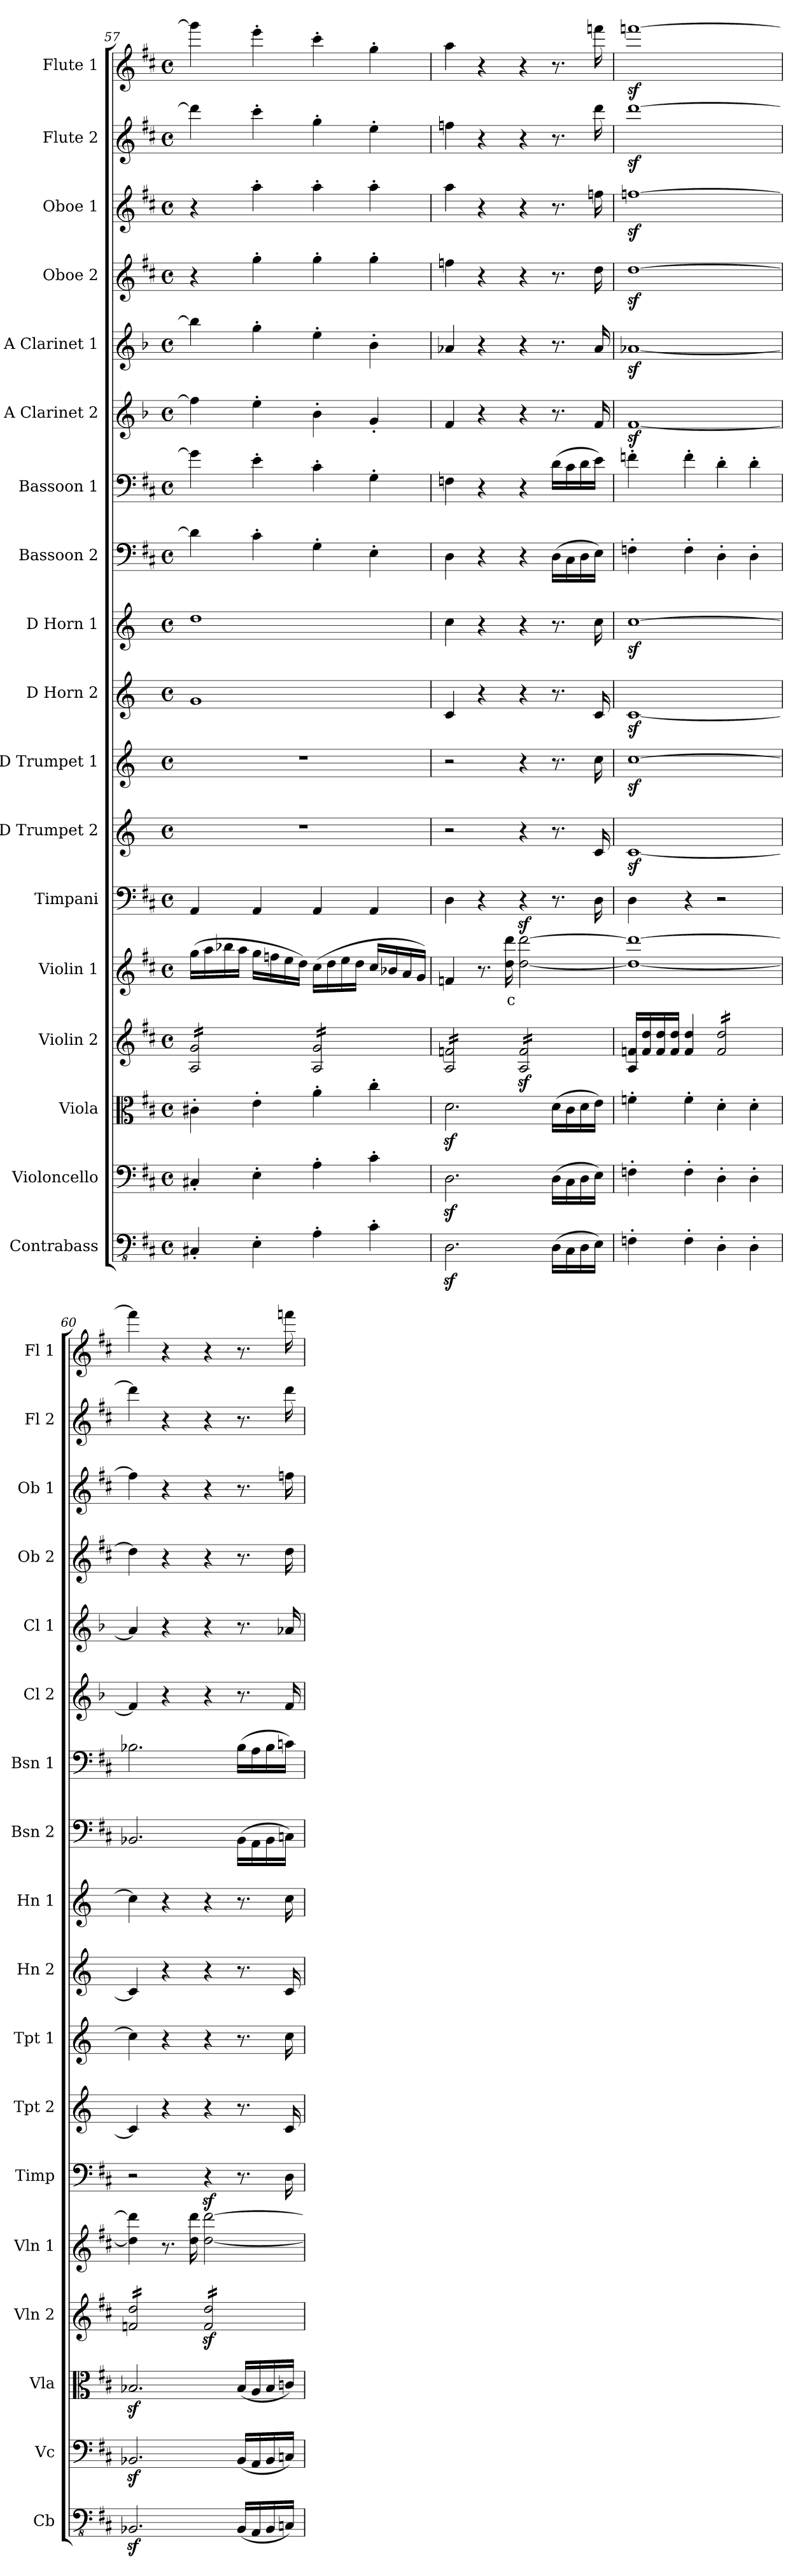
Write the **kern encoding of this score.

**kern	**kern	**kern	**kern	**kern	**text	**kern	**kern	**kern	**kern	**kern	**kern	**kern	**kern	**kern	**kern	**kern	**kern	**kern
*part18	*part17	*part16	*part15	*part14	*part14	*part13	*part12	*part11	*part10	*part9	*part8	*part7	*part6	*part5	*part4	*part3	*part2	*part1
*staff18	*staff17	*staff16	*staff15	*staff14	*staff14	*staff13	*staff12	*staff11	*staff10	*staff9	*staff8	*staff7	*staff6	*staff5	*staff4	*staff3	*staff2	*staff1
*I"Contrabass	*I"Violoncello	*I"Viola	*I"Violin 2	*I"Violin 1	*	*I"Timpani	*I"D Trumpet 2	*I"D Trumpet 1	*I"D Horn 2	*I"D Horn 1	*I"Bassoon 2	*I"Bassoon 1	*I"A Clarinet 2	*I"A Clarinet 1	*I"Oboe 2	*I"Oboe 1	*I"Flute 2	*I"Flute 1
*I'Cb	*I'Vc	*I'Vla	*I'Vln 2	*I'Vln 1	*	*I'Timp	*I'Tpt 2	*I'Tpt 1	*I'Hn 2	*I'Hn 1	*I'Bsn 2	*I'Bsn 1	*I'Cl 2	*I'Cl 1	*I'Ob 2	*I'Ob 1	*I'Fl 2	*I'Fl 1
*clefFv4	*clefF4	*clefC3	*clefG2	*clefG2	*	*clefF4	*clefG2	*clefG2	*clefG2	*clefG2	*clefF4	*clefF4	*clefG2	*clefG2	*clefG2	*clefG2	*clefG2	*clefG2
*	*	*	*	*	*	*	*ITrd-1c-2	*ITrd-1c-2	*ITrd6c10	*ITrd6c10	*	*	*ITrd2c3	*ITrd2c3	*	*	*	*
*k[f#c#]	*k[f#c#]	*k[f#c#]	*k[f#c#]	*k[f#c#]	*	*k[f#c#]	*k[f#c#]	*k[f#c#]	*k[f#c#]	*k[f#c#]	*k[f#c#]	*k[f#c#]	*k[f#c#]	*k[f#c#]	*k[f#c#]	*k[f#c#]	*k[f#c#]	*k[f#c#]
*M4/4	*M4/4	*M4/4	*M4/4	*M4/4	*	*M4/4	*M4/4	*M4/4	*M4/4	*M4/4	*M4/4	*M4/4	*M4/4	*M4/4	*M4/4	*M4/4	*M4/4	*M4/4
*met(c)	*met(c)	*met(c)	*met(c)	*met(c)	*	*met(c)	*met(c)	*met(c)	*met(c)	*met(c)	*met(c)	*met(c)	*met(c)	*met(c)	*met(c)	*met(c)	*met(c)	*met(c)
=57	=57	=57	=57	=57	=57	=57	=57	=57	=57	=57	=57	=57	=57	=57	=57	=57	=57	=57
*	*	*	*tremolo	*	*	*	*	*	*	*	*	*	*	*	*	*	*	*
4CC#X'/	4C#X'/	4c#X'\	16A/ 16g/LL	(16gg\LL	.	4AA/	1r	1r	1A	1e	4d\]	4g\]	4dd\]	4gg\]	4r	4r	4ddd\]	4ggg\]
.	.	.	16A/ 16g/	16aa\	.	.	.	.	.	.	.	.	.	.	.	.	.	.
.	.	.	16A/ 16g/	16bb-X\	.	.	.	.	.	.	.	.	.	.	.	.	.	.
.	.	.	16A/ 16g/	16aa\JJ	.	.	.	.	.	.	.	.	.	.	.	.	.	.
4EE'\	4E'\	4e'\	16A/ 16g/	16gg\LL	.	4AA/	.	.	.	.	4c#'\	4e'\	4cc#'\	4ee'\	4gg'\	4aa'\	4ccc#'\	4eee'\
.	.	.	16A/ 16g/	16ffn\	.	.	.	.	.	.	.	.	.	.	.	.	.	.
.	.	.	16A/ 16g/	16ee\	.	.	.	.	.	.	.	.	.	.	.	.	.	.
.	.	.	16A/ 16g/JJ	16dd\JJ)	.	.	.	.	.	.	.	.	.	.	.	.	.	.
4AA'\	4A'\	4a'\	16A/ 16g/LL	(16cc#\LL	.	4AA/	.	.	.	.	4G'\	4c#'\	4g'\	4cc#'\	4gg'\	4aa'\	4gg'\	4ccc#'\
.	.	.	16A/ 16g/	16dd\	.	.	.	.	.	.	.	.	.	.	.	.	.	.
.	.	.	16A/ 16g/	16ee\	.	.	.	.	.	.	.	.	.	.	.	.	.	.
.	.	.	16A/ 16g/	16dd\JJ	.	.	.	.	.	.	.	.	.	.	.	.	.	.
4C#'\	4c#'\	4cc#'\	16A/ 16g/	16cc#/LL	.	4AA/	.	.	.	.	4E'\	4G'\	4e'/	4g'\	4gg'\	4aa'\	4ee'\	4gg'\
.	.	.	16A/ 16g/	16b-X/	.	.	.	.	.	.	.	.	.	.	.	.	.	.
.	.	.	16A/ 16g/	16a/	.	.	.	.	.	.	.	.	.	.	.	.	.	.
.	.	.	16A/ 16g/JJ	16g/JJ)	.	.	.	.	.	.	.	.	.	.	.	.	.	.
!!LO:PB:g=z
=58	=58	=58	=58	=58	=58	=58	=58	=58	=58	=58	=58	=58	=58	=58	=58	=58	=58	=58
2.DDz<\	2.Dz<\	2.dz<\	16A/ 16fn/LL	4fn/	.	4D\	2r	2r	4D/	4d\	4D\	4Fn\	4d/	4fn/	4ffn\	4aa\	4ffn\	4aa\
.	.	.	16A/ 16fn/	.	.	.	.	.	.	.	.	.	.	.	.	.	.	.
.	.	.	16A/ 16fn/	.	.	.	.	.	.	.	.	.	.	.	.	.	.	.
.	.	.	16A/ 16fn/	.	.	.	.	.	.	.	.	.	.	.	.	.	.	.
.	.	.	16A/ 16fn/	8.r	.	4r	.	.	4r	4r	4r	4r	4r	4r	4r	4r	4r	4r
.	.	.	16A/ 16fn/	.	.	.	.	.	.	.	.	.	.	.	.	.	.	.
.	.	.	16A/ 16fn/	.	.	.	.	.	.	.	.	.	.	.	.	.	.	.
!	!	!	!	!	!LO:LY:b:color=#FF0000	!	!	!	!	!	!	!	!	!	!	!	!	!
.	.	.	16A/ 16fn/JJ	16dd\ 16ddd\	c	.	.	.	.	.	.	.	.	.	.	.	.	.
.	.	.	16A/z< 16f/z<LL	[2dd\z< [2ddd\z<	.	4r	4r	4r	4r	4r	4r	4r	4r	4r	4r	4r	4r	4r
.	.	.	16A/z< 16f/z<	.	.	.	.	.	.	.	.	.	.	.	.	.	.	.
.	.	.	16A/z< 16f/z<	.	.	.	.	.	.	.	.	.	.	.	.	.	.	.
.	.	.	16A/z< 16f/z<	.	.	.	.	.	.	.	.	.	.	.	.	.	.	.
(16DD\LL	(16D\LL	(16d\LL	16A/z< 16f/z<	.	.	8.r	8.r	8.r	8.r	8.r	(16D\LL	(16d\LL	8.r	8.r	8.r	8.r	8.r	8.r
16CC#\	16C#\	16c#\	16A/z< 16f/z<	.	.	.	.	.	.	.	16C#\	16c#\	.	.	.	.	.	.
16DD\	16D\	16d\	16A/z< 16f/z<	.	.	.	.	.	.	.	16D\	16d\	.	.	.	.	.	.
16EE\JJ)	16E\JJ)	16e\JJ)	16A/z< 16f/z<JJ	.	.	16D\	16d/	16dd\	16D/	16d\	16E\JJ)	16e\JJ)	16d/	16f/	16dd\	16ffn\	16ddd\	16fffn\
*	*	*	*Xtremolo	*	*	*	*	*	*	*	*	*	*	*	*	*	*	*
=59	=59	=59	=59	=59	=59	=59	=59	=59	=59	=59	=59	=59	=59	=59	=59	=59	=59	=59
4FFn'\	4Fn'\	4fn'\	16A/ 16fn/LL	1dd_ 1ddd_	.	4D\	[1dz<	[1ddz<	[1Dz<	[1dz<	4Fn'\	4fn'\	[1dz<	[1fnz<	[1ddz<	[1ffnz<	[1dddz<	[1fffnz<
.	.	.	16f/ 16dd/	.	.	.	.	.	.	.	.	.	.	.	.	.	.	.
.	.	.	16f/ 16dd/	.	.	.	.	.	.	.	.	.	.	.	.	.	.	.
.	.	.	16f/ 16dd/JJ	.	.	.	.	.	.	.	.	.	.	.	.	.	.	.
4FF'\	4F'\	4f'\	4f/ 4dd/	.	.	4r	.	.	.	.	4F'\	4f'\	.	.	.	.	.	.
*	*	*	*tremolo	*	*	*	*	*	*	*	*	*	*	*	*	*	*	*
4DD'\	4D'\	4d'\	16f/ 16dd/LL	.	.	2r	.	.	.	.	4D'\	4d'\	.	.	.	.	.	.
.	.	.	16f/ 16dd/	.	.	.	.	.	.	.	.	.	.	.	.	.	.	.
.	.	.	16f/ 16dd/	.	.	.	.	.	.	.	.	.	.	.	.	.	.	.
.	.	.	16f/ 16dd/	.	.	.	.	.	.	.	.	.	.	.	.	.	.	.
4DD'\	4D'\	4d'\	16f/ 16dd/	.	.	.	.	.	.	.	4D'\	4d'\	.	.	.	.	.	.
.	.	.	16f/ 16dd/	.	.	.	.	.	.	.	.	.	.	.	.	.	.	.
.	.	.	16f/ 16dd/	.	.	.	.	.	.	.	.	.	.	.	.	.	.	.
.	.	.	16f/ 16dd/JJ	.	.	.	.	.	.	.	.	.	.	.	.	.	.	.
=60	=60	=60	=60	=60	=60	=60	=60	=60	=60	=60	=60	=60	=60	=60	=60	=60	=60	=60
2.BBB-Xz</	2.BB-Xz</	2.B-Xz</	16fn/ 16dd/LL	4dd\] 4ddd\]	.	2r	4d/]	4dd\]	4D/]	4d\]	2.BB-X/	2.B-X\	4d/]	4f/]	4dd\]	4ff\]	4ddd\]	4fff\]
.	.	.	16fn/ 16dd/	.	.	.	.	.	.	.	.	.	.	.	.	.	.	.
.	.	.	16fn/ 16dd/	.	.	.	.	.	.	.	.	.	.	.	.	.	.	.
.	.	.	16fn/ 16dd/	.	.	.	.	.	.	.	.	.	.	.	.	.	.	.
.	.	.	16fn/ 16dd/	8.r	.	.	4r	4r	4r	4r	.	.	4r	4r	4r	4r	4r	4r
.	.	.	16fn/ 16dd/	.	.	.	.	.	.	.	.	.	.	.	.	.	.	.
.	.	.	16fn/ 16dd/	.	.	.	.	.	.	.	.	.	.	.	.	.	.	.
.	.	.	16fn/ 16dd/JJ	16dd\ 16ddd\	.	.	.	.	.	.	.	.	.	.	.	.	.	.
.	.	.	16f/z< 16dd/z<LL	[2dd\z< [2ddd\z<	.	4r	4r	4r	4r	4r	.	.	4r	4r	4r	4r	4r	4r
.	.	.	16f/z< 16dd/z<	.	.	.	.	.	.	.	.	.	.	.	.	.	.	.
.	.	.	16f/z< 16dd/z<	.	.	.	.	.	.	.	.	.	.	.	.	.	.	.
.	.	.	16f/z< 16dd/z<	.	.	.	.	.	.	.	.	.	.	.	.	.	.	.
(16BBB-/LL	(16BB-/LL	(16B-/LL	16f/z< 16dd/z<	.	.	8.r	8.r	8.r	8.r	8.r	(16BB-\LL	(16B-\LL	8.r	8.r	8.r	8.r	8.r	8.r
16AAA/	16AA/	16A/	16f/z< 16dd/z<	.	.	.	.	.	.	.	16AA\	16A\	.	.	.	.	.	.
16BBB-/	16BB-/	16B-/	16f/z< 16dd/z<	.	.	.	.	.	.	.	16BB-\	16B-\	.	.	.	.	.	.
16CCn/JJ)	16Cn/JJ)	16cn/JJ)	16f/z< 16dd/z<JJ	.	.	16D\	16d/	16dd\	16D/	16d\	16Cn\JJ)	16cn\JJ)	16d/	16fn/	16dd\	16ffn\	16ddd\	16fffn\
*	*	*	*Xtremolo	*	*	*	*	*	*	*	*	*	*	*	*	*	*	*
=	=	=	=	=	=	=	=	=	=	=	=	=	=	=	=	=	=	=
*-	*-	*-	*-	*-	*-	*-	*-	*-	*-	*-	*-	*-	*-	*-	*-	*-	*-	*-
